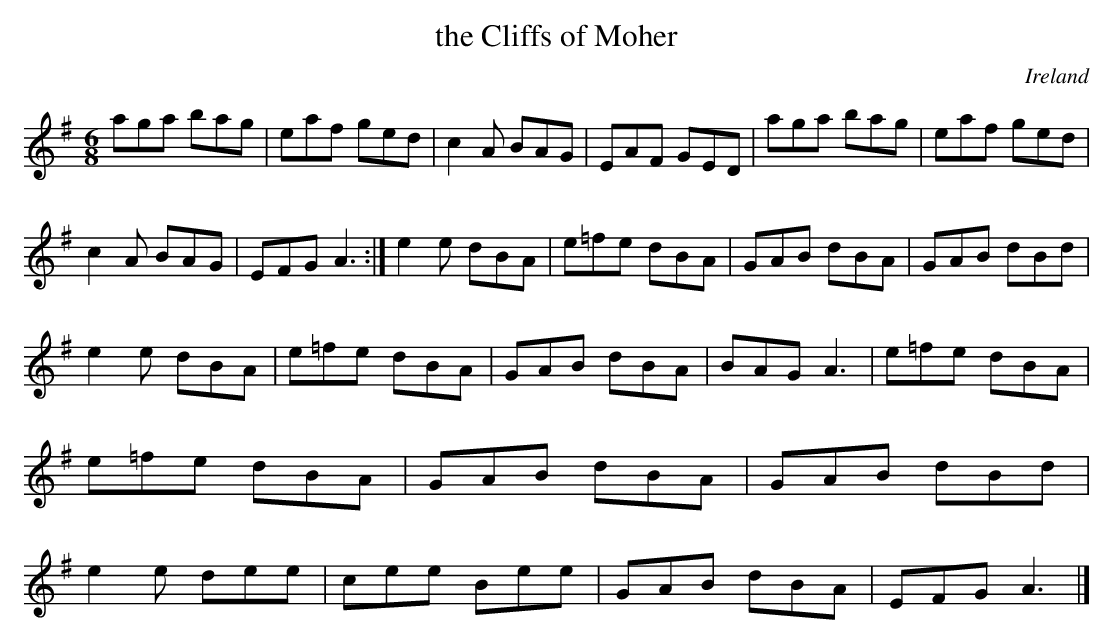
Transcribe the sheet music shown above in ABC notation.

X:1
T:the Cliffs of Moher
M:6/8
L:1/8
O:Ireland
K:ADor
aga bag|eaf ged|c2A BAG|EAF GED|\
aga bag|eaf ged|
c2A BAG|EFG A3:|\
e2e dBA|e=fe dBA|GAB dBA|GAB dBd|
e2e dBA|e=fe dBA|GAB dBA|BAG A3|\
e=fe dBA|e=fe dBA|GAB dBA|GAB dBd|\
e2e dee|cee Bee|GAB dBA|EFG A3|]
